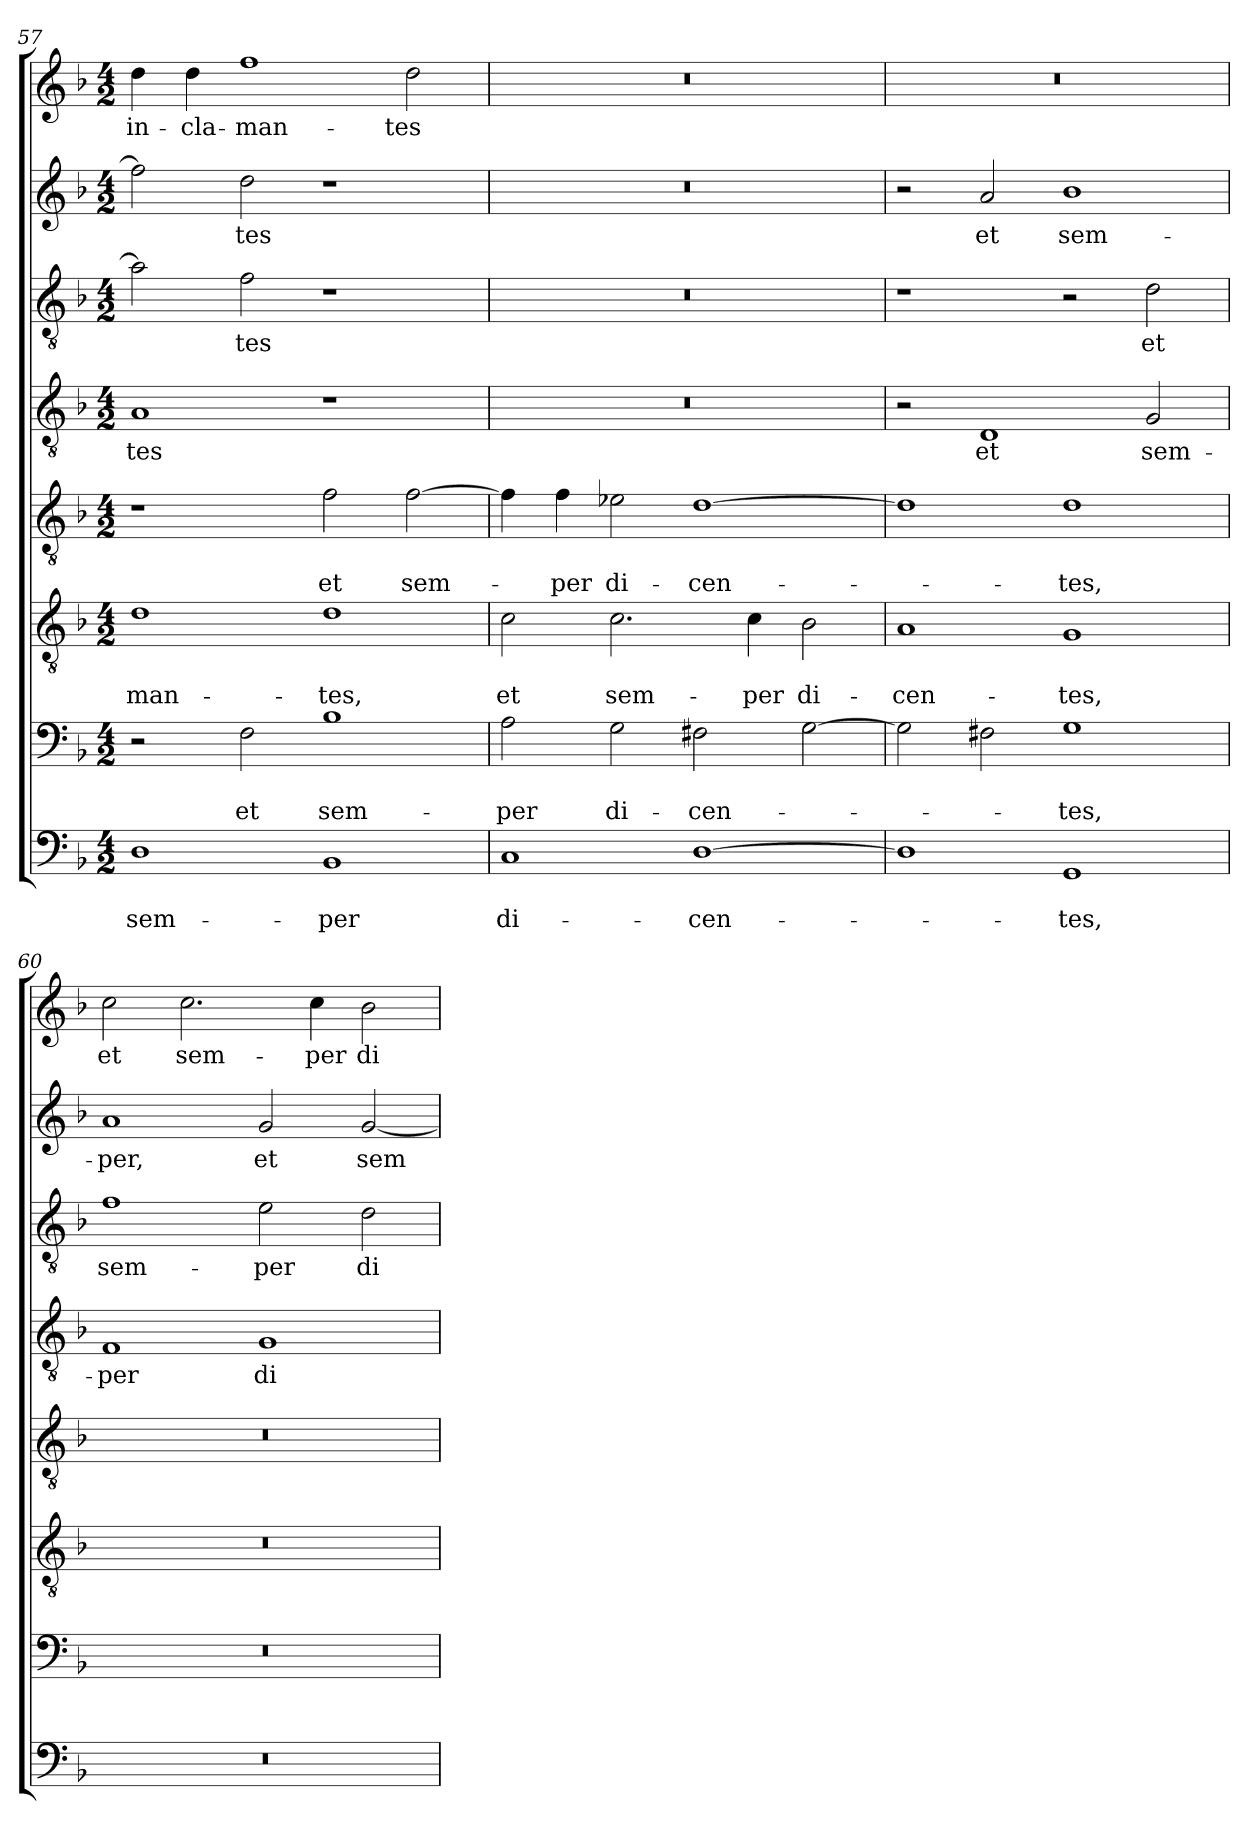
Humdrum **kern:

**kern	**text	**text	**kern	**text	**text	**kern	**text	**text	**kern	**text	**text	**kern	**text	**kern	**text	**kern	**text	**kern	**text
*part8	*part8	*part8	*part7	*part7	*part7	*part6	*part6	*part6	*part5	*part5	*part5	*part4	*part4	*part3	*part3	*part2	*part2	*part1	*part1
*staff8	*staff8	*staff8	*staff7	*staff7	*staff7	*staff6	*staff6	*staff6	*staff5	*staff5	*staff5	*staff4	*staff4	*staff3	*staff3	*staff2	*staff2	*staff1	*staff1
!!LO:LB:g=z
*clefF4	*	*	*clefF4	*	*	*clefGv2	*	*	*clefGv2	*	*	*clefGv2	*	*clefGv2	*	*clefG2	*	*clefG2	*
*k[b-]	*	*	*k[b-]	*	*	*k[b-]	*	*	*k[b-]	*	*	*k[b-]	*	*k[b-]	*	*k[b-]	*	*k[b-]	*
*F:	*	*	*F:	*	*	*F:	*	*	*F:	*	*	*F:	*	*F:	*	*F:	*	*F:	*
*M4/2	*	*	*M4/2	*	*	*M4/2	*	*	*M4/2	*	*	*M4/2	*	*M4/2	*	*M4/2	*	*M4/2	*
=57	=57	=57	=57	=57	=57	=57	=57	=57	=57	=57	=57	=57	=57	=57	=57	=57	=57	=57	=57
!	!	!LO:LY:b	!	!	!	!	!	!LO:LY:b	!	!	!	!	!LO:LY:b	!	!	!	!	!	!LO:LY:b
1D	.	sem-	2r	.	.	1d	.	-man-	1r	.	.	1A	-tes	2a\]	.	2ff\]	.	4dd\	in-
!	!	!	!	!	!	!	!	!	!	!	!	!	!	!	!	!	!	!	!LO:LY:b
.	.	.	.	.	.	.	.	.	.	.	.	.	.	.	.	.	.	4dd\	-cla-
!	!	!	!	!	!LO:LY:b	!	!	!	!	!	!	!	!	!	!LO:LY:b	!	!LO:LY:b	!	!LO:LY:b
.	.	.	2F\	.	et	.	.	.	.	.	.	.	.	2f\	-tes	2dd\	-tes	1ff	-man-
!	!	!LO:LY:b	!	!	!LO:LY:b	!	!	!LO:LY:b	!	!	!LO:LY:b	!	!	!	!	!	!	!	!
1BB-	.	-per	1B-	.	sem-	1d	.	-tes,	2f\	.	et	1r	.	1r	.	1r	.	.	.
!	!	!	!	!	!	!	!	!	!	!	!LO:LY:b	!	!	!	!	!	!	!	!LO:LY:b
.	.	.	.	.	.	.	.	.	[2f\	.	sem-	.	.	.	.	.	.	2dd\	-tes
=58	=58	=58	=58	=58	=58	=58	=58	=58	=58	=58	=58	=58	=58	=58	=58	=58	=58	=58	=58
!	!	!LO:LY:b	!	!	!LO:LY:b	!	!	!LO:LY:b	!	!	!	!	!	!	!	!	!	!	!
1C	.	di-	2A\	.	-per	2c\	.	et	4f\]	.	.	0r	.	0r	.	0r	.	0r	.
!	!	!	!	!	!	!	!	!	!	!	!LO:LY:b	!	!	!	!	!	!	!	!
.	.	.	.	.	.	.	.	.	4f\	.	-per	.	.	.	.	.	.	.	.
!	!	!	!	!	!LO:LY:b	!	!	!LO:LY:b	!	!	!LO:LY:b	!	!	!	!	!	!	!	!
.	.	.	2G\	.	di-	2.c\	.	sem-	2e-X\	.	di-	.	.	.	.	.	.	.	.
!	!	!LO:LY:b	!	!	!LO:LY:b	!	!	!	!	!	!LO:LY:b	!	!	!	!	!	!	!	!
[1D	.	-cen-	2F#X\	.	-cen-	.	.	.	[1d	.	-cen-	.	.	.	.	.	.	.	.
!	!	!	!	!	!	!	!	!LO:LY:b	!	!	!	!	!	!	!	!	!	!	!
.	.	.	.	.	.	4c\	.	-per	.	.	.	.	.	.	.	.	.	.	.
!	!	!	!	!	!	!	!	!LO:LY:b	!	!	!	!	!	!	!	!	!	!	!
.	.	.	[2G\	.	.	2B-\	.	di-	.	.	.	.	.	.	.	.	.	.	.
=59	=59	=59	=59	=59	=59	=59	=59	=59	=59	=59	=59	=59	=59	=59	=59	=59	=59	=59	=59
!	!	!	!	!	!	!	!	!LO:LY:b	!	!	!	!	!	!	!	!	!	!	!
1D]	.	.	2G\]	.	.	1A	.	-cen-	1d]	.	.	2r	.	1r	.	2r	.	0r	.
!	!	!	!	!	!	!	!	!	!	!	!	!	!LO:LY:b	!	!	!	!LO:LY:b	!	!
.	.	.	2F#X\	.	.	.	.	.	.	.	.	1D	et	.	.	2a/	et	.	.
!	!	!LO:LY:b	!	!	!LO:LY:b	!	!	!LO:LY:b	!	!	!LO:LY:b	!	!	!	!	!	!LO:LY:b	!	!
1GG	.	-tes,	1G	.	-tes,	1G	.	-tes,	1d	.	-tes,	.	.	2r	.	1b-	sem-	.	.
!	!	!	!	!	!	!	!	!	!	!	!	!	!LO:LY:b	!	!LO:LY:b	!	!	!	!
.	.	.	.	.	.	.	.	.	.	.	.	2G/	sem-	2d\	et	.	.	.	.
=60	=60	=60	=60	=60	=60	=60	=60	=60	=60	=60	=60	=60	=60	=60	=60	=60	=60	=60	=60
!	!	!	!	!	!	!	!	!	!	!	!	!	!LO:LY:b	!	!LO:LY:b	!	!LO:LY:b	!	!LO:LY:b
0r	.	.	0r	.	.	0r	.	.	0r	.	.	1F	-per	1f	sem-	1a	-per,	2cc\	et
!	!	!	!	!	!	!	!	!	!	!	!	!	!	!	!	!	!	!	!LO:LY:b
.	.	.	.	.	.	.	.	.	.	.	.	.	.	.	.	.	.	2.cc\	sem-
!	!	!	!	!	!	!	!	!	!	!	!	!	!LO:LY:b	!	!LO:LY:b	!	!LO:LY:b	!	!
.	.	.	.	.	.	.	.	.	.	.	.	1G	di-	2e\	-per	2g/	et	.	.
!	!	!	!	!	!	!	!	!	!	!	!	!	!	!	!	!	!	!	!LO:LY:b
.	.	.	.	.	.	.	.	.	.	.	.	.	.	.	.	.	.	4cc\	-per
!	!	!	!	!	!	!	!	!	!	!	!	!	!	!	!LO:LY:b	!	!LO:LY:b	!	!LO:LY:b
.	.	.	.	.	.	.	.	.	.	.	.	.	.	2d\	di-	[2g/	sem-	2b-\	di-
=	=	=	=	=	=	=	=	=	=	=	=	=	=	=	=	=	=	=	=
*-	*-	*-	*-	*-	*-	*-	*-	*-	*-	*-	*-	*-	*-	*-	*-	*-	*-	*-	*-
